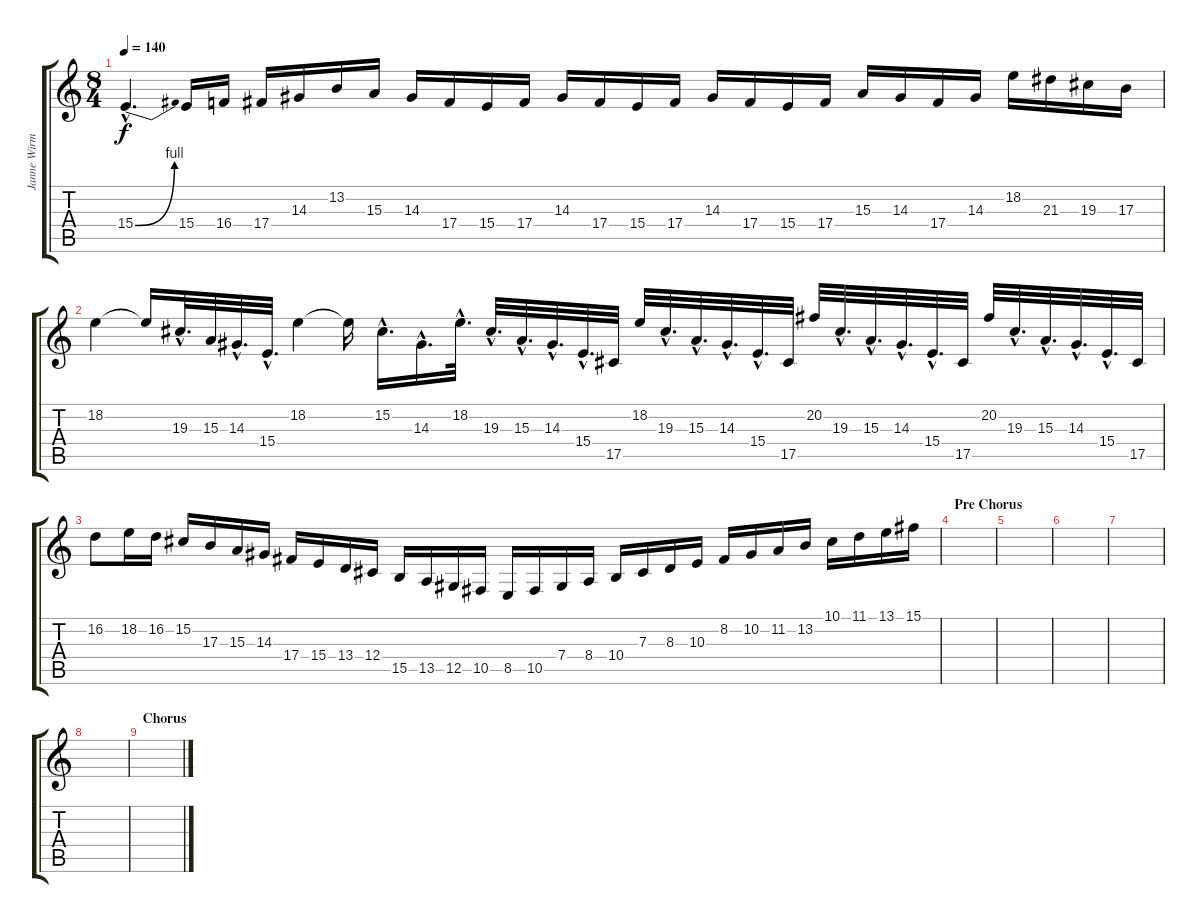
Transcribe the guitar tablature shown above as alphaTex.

\track ("Janne Wirman - Keyboard" "Janne Wirm") {instrument lead2sawtooth}
\staff {score tabs}
\tuning (Eb4 Bb3 Gb3 Db3 Ab2 Eb2) {hide}
\ts (8 4)
\tempo 140
\clef g2
\ks c
15.4{be (bend 0 0 60 4) hac}.4{d dy f} 15.4.16 16.4.16 17.4.16 14.3.16 13.2.16 15.3.16 14.3.16 17.4.16 15.4.16 17.4.16 14.3.16 17.4.16 15.4.16 17.4.16 14.3.16 17.4.16 15.4.16 17.4.16 15.3.16 14.3.16 17.4.16 14.3.16 18.2.16 21.3.16 19.3.16 17.3.16 |
18.2.4 18.2{t}.16 19.3{hac}.32{d} 15.3.32 14.3{hac}.32{d} 15.4{hac}.32{d} 18.2.4 18.2{t}.16 15.2{hac}.16{d} 14.3{hac}.16{d} 18.2{hac}.32{d} 19.3{hac}.32{d} 15.3{hac}.32{d} 14.3{hac}.32{d} 15.4{hac}.32{d} 17.5.32 18.2.32 19.3{hac}.32{d} 15.3{hac}.32{d} 14.3{hac}.32{d} 15.4{hac}.32{d} 17.5.32 20.2.32 19.3{hac}.32{d} 15.3{hac}.32{d} 14.3{hac}.32{d} 15.4{hac}.32{d} 17.5.32 20.2.32 19.3{hac}.32{d} 15.3{hac}.32{d} 14.3{hac}.32{d} 15.4{hac}.32{d} 17.5.32 |
16.2.8 18.2.16 16.2.16 15.2.16 17.3.16 15.3.16 14.3.16 17.4.16 15.4.16 13.4.16 12.4.16 15.5.16 13.5.16 12.5.16 10.5.16 8.5.16 10.5.16 7.4.16 8.4.16 10.4.16 7.3.16 8.3.16 10.3.16 8.2.16 10.2.16 11.2.16 13.2.16 10.1.16 11.1.16 13.1.16 15.1.16 |
\section ("" "Pre Chorus")
|
|
|
|
|
\section ("" "Chorus")
